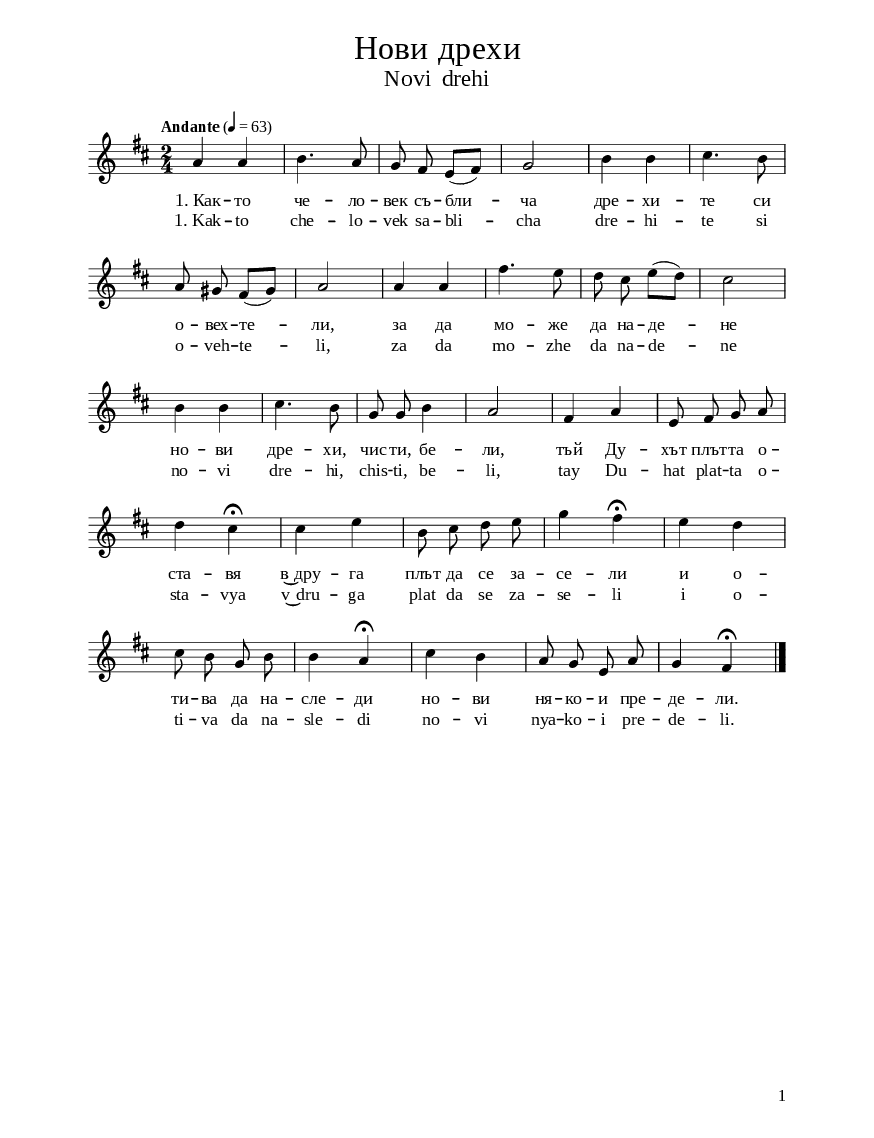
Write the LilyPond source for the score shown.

\version "2.22.0"

\paper {
  #(set-paper-size "a5")
}

\bookpart {
\paper {
  print-all-headers = ##t
  print-page-number = ##t
  print-first-page-number = ##t

  % put page numbers on the bottom
  oddHeaderMarkup = \markup ""
  evenHeaderMarkup = \markup ""
  oddFooterMarkup = \markup
    \fill-line {
      ""
      \on-the-fly #print-page-number-check-first \fromproperty #'page:page-number-string
    }
  evenFooterMarkup = \markup
    \fill-line {
      \on-the-fly #print-page-number-check-first \fromproperty #'page:page-number-string
      ""
    }

  left-margin = 1.5\cm
  right-margin = 1.5\cm
  top-margin = 1.6\cm
  bottom-margin = 1.2\cm
  ragged-bottom = ##t % do not spread the staves to fill the whole vertical space

  % change lyrics and titles font (affects notes also)
  fonts =
    #(make-pango-font-tree
     "Times New Roman"
     "DejaVu Sans"
     "DejaVu Sans Mono"
     (/ (* staff-height pt) 3.6))

  % change distance between staves
  system-system-spacing =
    #'((basic-distance . 12)
       (minimum-distance . 6)
       (padding . 1)
       (stretchability . 12))
}

\header {
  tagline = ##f
}

\score{
  \layout { 
    indent = 0.0\cm % remove first line indentation
    %ragged-last = ##t % do not spread last line to fill the whole space
    \context {
      \Score
      \omit BarNumber %remove bar numbers
    } % context

    \context { % change staff size
      \Staff
      fontSize = #+0 % affects notes size only
      \override StaffSymbol #'staff-space = #(magstep -3)
      \override StaffSymbol #'thickness = #0.5
      \override BarLine #'hair-thickness = #1
      %\override StaffSymbol #'ledger-line-thickness = #'(0 . 0)
    }

    \context { % adjust space between staff and lyrics and between the two lyric lines
      \Lyrics
      \override VerticalAxisGroup.nonstaff-relatedstaff-spacing = #'((basic-distance . 4.5))
      \override VerticalAxisGroup.nonstaff-nonstaff-spacing = #'((minimum-distance . 2))
    }
  } % layout

  \new Voice \absolute  {
    \clef treble
    \key d \major
    \time 2/4 
     \tempo \markup { % make tempo note smaller
        \concat { "Andante" \normal-text { " (" }
                  \teeny \general-align #Y #DOWN \note {4} #0.8
                  \normal-text { " = 63)" }
        }
      }
    %\tempo "Andante" 4 = 63
    \autoBeamOff
    a'4 a' | b'4. a'8 |  g'8 fis'  \autoBeamOn e' ( fis' ) |\autoBeamOff g'2 | b'4 b' | cis''4. b'8 \break |
    a'8 gis' \autoBeamOn fis' ( gis' ) | a'2 |  a'4 a' | fis''4. e''8 | \autoBeamOff d''8 cis'' \autoBeamOn e'' ( d'' ) |\autoBeamOff cis''2 \break |
    b'4 b' | cis''4. b'8 | g'8 g' b'4 | a'2 | fis'4 a' | e'8 fis' g' a' \break |
    d''4 cis'' \fermata | cis''4 e'' | b'8 cis'' d'' e'' | g''4 fis'' \fermata | e''4 d'' \break |
    cis''8 b' g' b' b'4 a' \fermata | cis''4 b' | a'8 g' e' a' | g'4 fis' \fermata \break | \bar "|."
}
  
  \addlyrics {
    "1. Как" -- то че -- ло -- век съ -- бли -- ча дре -- хи -- те си 
    о -- вех -- те -- ли, за да мо -- же да на  -- де -- не 
    но -- ви дре -- хи, чис -- ти, бе -- ли, тъй Ду -- хът плът -- та о -- 
    ста -- вя в~дру -- га плът да се за -- се -- ли и о --
    ти -- ва да на -- сле -- ди но -- ви ня -- ко -- и пре -- де -- ли.
  }

  \addlyrics {
    "1. Kak" -- to che -- lo -- vek sa -- bli -- cha dre -- hi -- te si 
    o -- veh -- te -- li, za da mo -- zhe da na  -- de -- ne 
    no -- vi dre -- hi, chis -- ti, be -- li, tay Du -- hat plat -- ta o -- 
    sta -- vya v~dru -- ga plat da se za -- se -- li i o --
    ti -- va da na -- sle -- di no -- vi nya -- ko -- i pre -- de -- li.
  }
  \header {
    title = \markup \column \normal-text \fontsize #2.5 {
              \center-align
              \line { Нови дрехи }
              \vspace #-0.6
              \center-align
              \line \fontsize #-3 { Novi drehi }
              \vspace #-0.8
              \center-align
              \line \fontsize #-3 { " " }
            }
  }
  
  \midi{}

} % score

\pageBreak

\markup \fontsize #+2.5 {
    \hspace #3
    \override #'(baseline-skip . 2.4) % affects space between column lines
    \column {
   

\line {   2. Той минава световете}

\line {   "   "и във тях се въплотява -}

\line {   "   "нови дарби да добие,}

\line {   "   "Нов Живот да устроява.}

\line {   "   "Тъй напредва той безкрайно}

\line {   "   "в красота неизразима}

\line {   "   "и достига Светлината - }

\line {   "   "тамо, де блаженство има.}

\line {   "   "}

\line {   3. Тъй прекрасно и премъдро}

\line {   "   "Господ всичко е направил}

\line {   "   "и без устрем и надежда}

\line {   "   "никого не е оставил.}

\line {   "   "И животът е приятен,}

\line {   "   "всекиму се пак той нрави,}

\line {   "   "всичко живо, що въздиша, }

\line {   "   "вечно Господа да слави! }
    }

    \hspace #3
    \override #'(baseline-skip . 2.4)
    \column {
\line {   2. Toy minava svetovete}

\line {   "   "i vav tyah se vaplotyava -}

\line {   "   "novi darbi da dobie,}

\line {   "   "Nov Zhivot da ustroyava.}

\line {   "   "Tay napredva toy bezkrayno}

\line {   "   "v krasota neizrazima}

\line {   "   "i dostiga Svetlinata - }

\line {   "   "tamo, de blazhenstvo ima.}

\line {   "   "}

\line {   3. Tay prekrasno i premadro}

\line {   "   "Gospod vsichko e napravil}

\line {   "   "i bez ustrem i nadezhda}

\line {   "   "nikogo ne e ostavil.}

\line {   "   "I zhivotat e priyaten,}

\line {   "   "vsekimu se pak toy nravi,}

\line {   "   "vsichko zhivo, shto vazdisha, }

\line {   "   "vechno Gospoda da slavi! }
\line {   "   "}
\line {   "   "}
\line {   "   "}
    } %column
} % markup

%\pageBreak

% include foreign translation(s) of the song
\version "2.22.0"

\markup \fill-line { \fontsize #6 "Neue Kleider" }
\markup \null
\markup \null
\markup \fontsize #+2.5 {
    \hspace #10
    \override #'(baseline-skip . 2)
    \column {
     \line { " " }
     
    \line { 1. Wie der Mensch seine alten Kleider auszieht,}

\line { "   "damit er neue, reine, weiße anziehen kann,}

\line { "   "so verlässt der Geist das Fleisch,}

\line { "   "um ein anderes Fleisch zu bewohnen }

\line { "   "und geht, um andere Gebiete zu erben.}

\line { " " }

\line { 2. So durchquert er die Welten}

\line { "   "und inkarniert sich in ihnen --}

\line { "   "auf dass er neue Talente entwickelt,}

\line { "   "auf dass er ein neues Leben kreiert. }

\line { "   "So schreitet er unaufhörlich voran,}

\line { "   "in der unermesslichen Schönheit --}

\line { "   "und erreicht das Licht --}

\line { "   "dort, wo es die Vollkommenheit gibt. }

\line { " " }

\line { 3. So erhaben und allweise}

\line { "   "schuf Gott alles}

\line { "   "und ließ niemanden ohne Bestrebung und Hoffnung.}

\line { "   "Und das Leben ist angenehm,}

\line { "   "jedem gefällt er immer wieder;}

\line { "   "möge alles Lebendige, das atmet,}

\line { "   "ewig den Herrn lobpreisen. }
     
     
           }
       
    }    


} % bookpart
